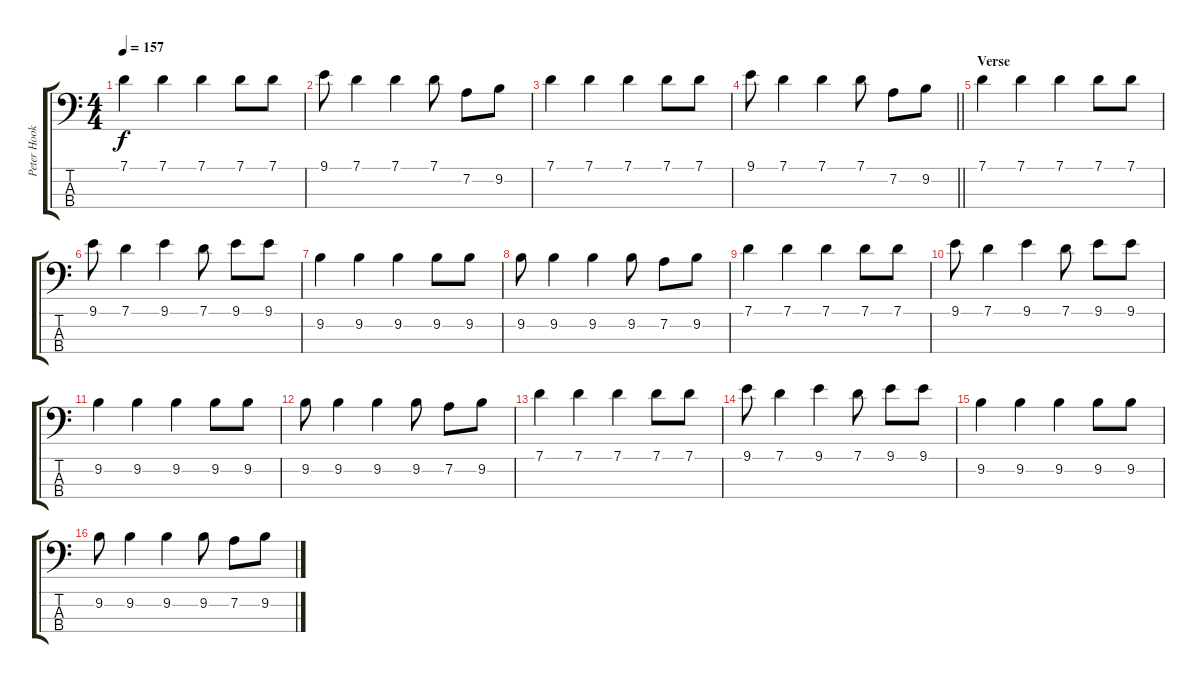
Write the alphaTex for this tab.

\track ("Peter Hook" "Peter Hook") {instrument electricbasspick}
\staff {score tabs}
\tuning (G2 D2 A1 E1) {hide}
\ts (4 4)
\tempo 157
\clef f4
\ks c
7.1.4{dy f} 7.1.4 7.1.4 7.1.8 7.1.8 |
9.1.8 7.1.4 7.1.4 7.1.8 7.2.8 9.2.8 |
7.1.4 7.1.4 7.1.4 7.1.8 7.1.8 |
\barLineRight lightlight
9.1.8 7.1.4 7.1.4 7.1.8 7.2.8 9.2.8 |
\section ("" "Verse")
7.1.4 7.1.4 7.1.4 7.1.8 7.1.8 |
9.1.8 7.1.4 9.1.4 7.1.8 9.1.8 9.1.8 |
9.2.4 9.2.4 9.2.4 9.2.8 9.2.8 |
9.2.8 9.2.4 9.2.4 9.2.8 7.2.8 9.2.8 |
7.1.4 7.1.4 7.1.4 7.1.8 7.1.8 |
9.1.8 7.1.4 9.1.4 7.1.8 9.1.8 9.1.8 |
9.2.4 9.2.4 9.2.4 9.2.8 9.2.8 |
9.2.8 9.2.4 9.2.4 9.2.8 7.2.8 9.2.8 |
7.1.4 7.1.4 7.1.4 7.1.8 7.1.8 |
9.1.8 7.1.4 9.1.4 7.1.8 9.1.8 9.1.8 |
9.2.4 9.2.4 9.2.4 9.2.8 9.2.8 |
9.2.8 9.2.4 9.2.4 9.2.8 7.2.8 9.2.8
